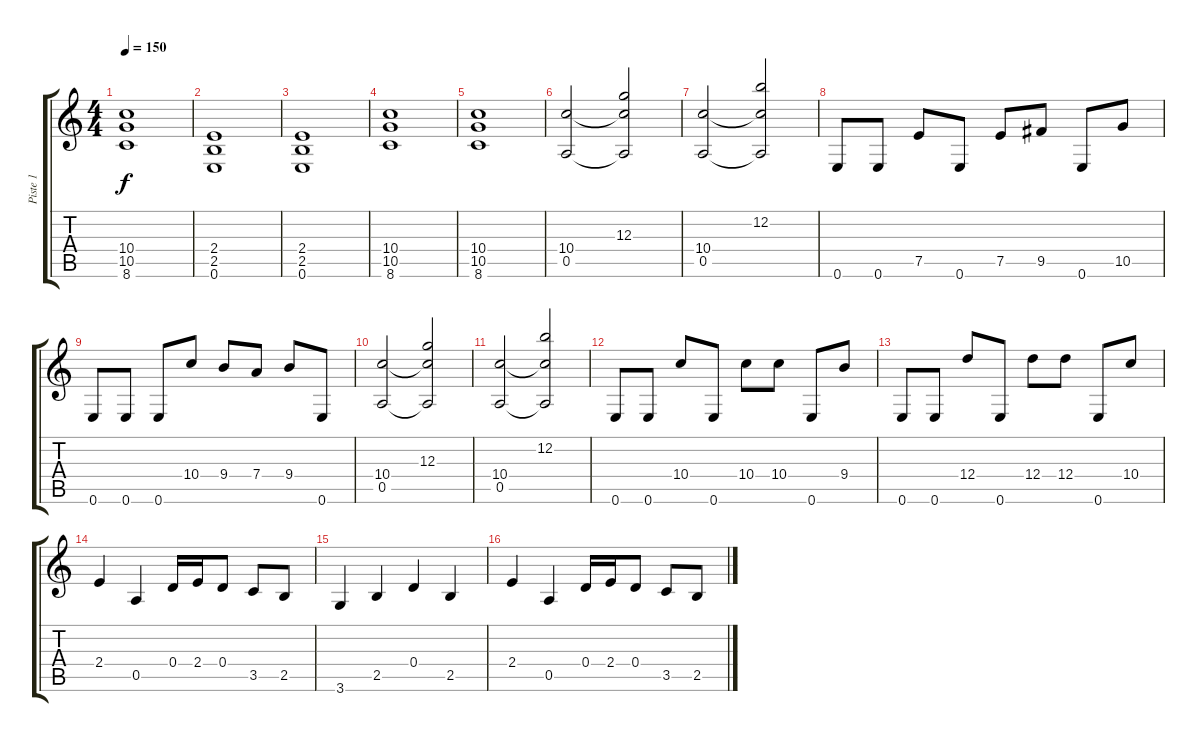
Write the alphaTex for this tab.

\track ("Piste 1" "Piste 1") {instrument distortionguitar}
\staff {score tabs}
\tuning (E4 B3 G3 D3 A2 E2) {hide}
\ts (4 4)
\tempo 150
\clef g2
\ks c
(10.4 10.5 8.6).1{dy f} |
(2.4 2.5 0.6).1 |
(2.4 2.5 0.6).1 |
(10.4 10.5 8.6).1 |
(10.4 10.5 8.6).1 |
(10.4 0.5).2 (12.3 10.4{t} 0.5{t}).2 |
(10.4 0.5).2 (12.2 10.4{t} 0.5{t}).2 |
0.6.8 0.6.8 7.5.8 0.6.8 7.5.8 9.5.8 0.6.8 10.5.8 |
0.6.8 0.6.8 0.6.8 10.4.8 9.4.8 7.4.8 9.4.8 0.6.8 |
(10.4 0.5).2 (12.3 10.4{t} 0.5{t}).2 |
(10.4 0.5).2 (12.2 10.4{t} 0.5{t}).2 |
0.6.8 0.6.8 10.4.8 0.6.8 10.4.8 10.4.8 0.6.8 9.4.8 |
0.6.8 0.6.8 12.4.8 0.6.8 12.4.8 12.4.8 0.6.8 10.4.8 |
2.4.4 0.5.4 0.4.16 2.4.16 0.4.8 3.5.8 2.5.8 |
3.6.4 2.5.4 0.4.4 2.5.4 |
2.4.4 0.5.4 0.4.16 2.4.16 0.4.8 3.5.8 2.5.8
